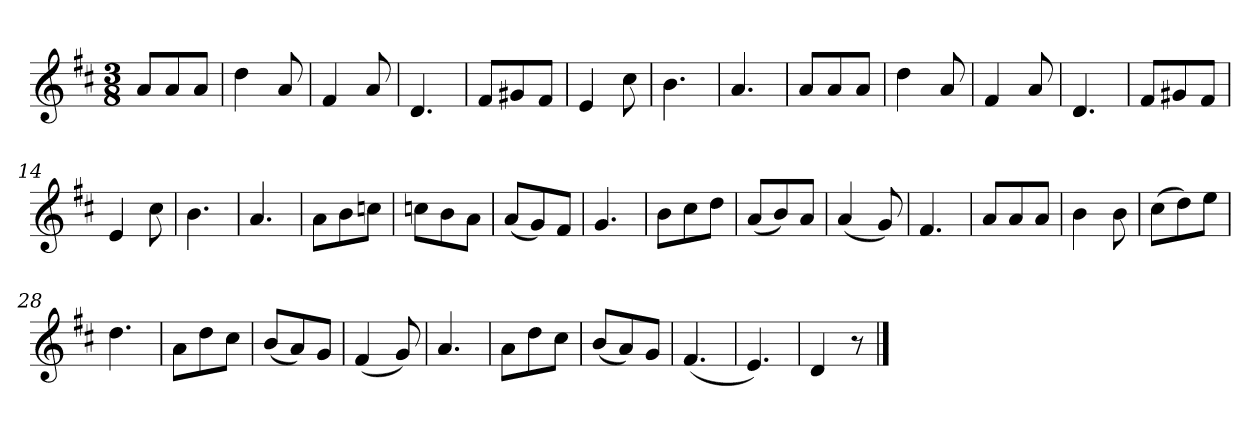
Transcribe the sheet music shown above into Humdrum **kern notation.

**kern
*part1
*staff1
*k[f#c#]
*M3/8
*MM120
=1
8aL
8a
8aJ
=2
4dd
8a
=3
4f#
8a
=4
4.d
=5
8f#L
8g#X
8f#J
=6
4e
8cc#
=7
4.b
=8
4.a
=9
8aL
8a
8aJ
=10
4dd
8a
=11
4f#
8a
=12
4.d
=13
8f#L
8g#X
8f#J
=14
4e
8cc#
=15
4.b
=16
4.a
=17
8aL
8b
8ccnJ
=18
8ccnL
8b
8aJ
=19
(8aL
8g)
8f#J
=20
4.g
=21
8bL
8cc#
8ddJ
=22
(8aL
8b)
8aJ
=23
(4a
8g)
=24
4.f#
=25
8aL
8a
8aJ
=26
4b
8b
=27
(8cc#L
8dd)
8eeJ
=28
4.dd
=29
8aL
8dd
8cc#J
=30
(8bL
8a)
8gJ
=31
(4f#
8g)
=32
4.a
=33
8aL
8dd
8cc#J
=34
(8bL
8a)
8gJ
=35
(4.f#
=36
4.e)
=37
4d
8r
==
*-
